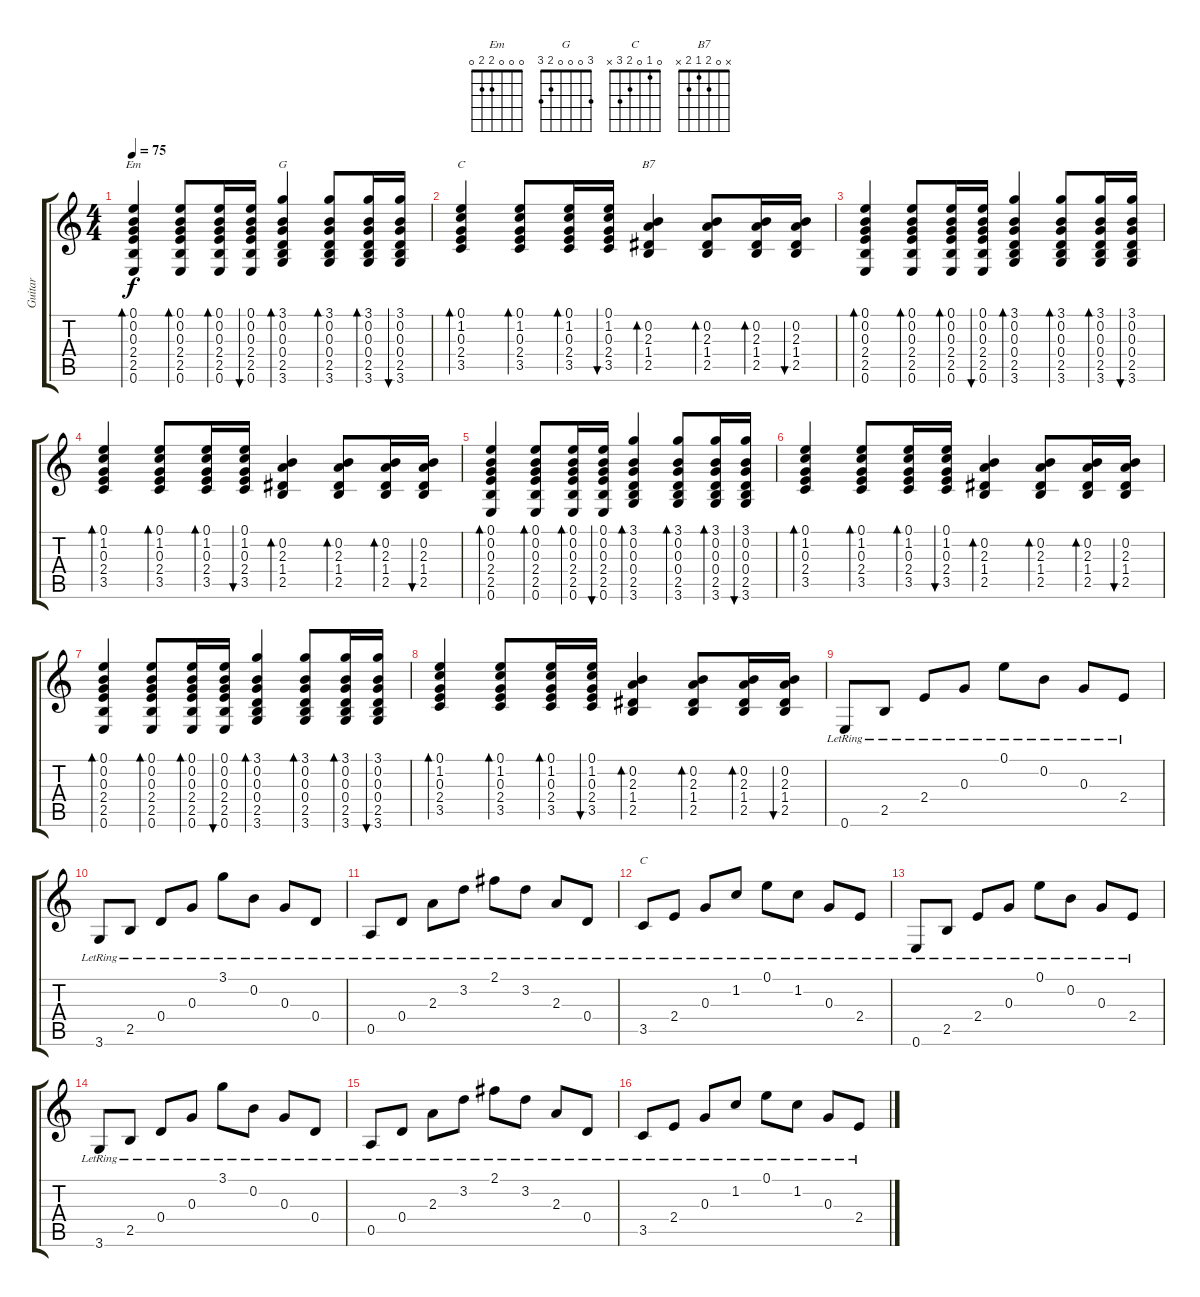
\track ("Guitar" "Guitar") {instrument electricguitarjazz}
\staff {score tabs}
\tuning (E4 B3 G3 D3 A2 E2) {hide}
\chord ("Em" 0 0 0 2 2 0)
\chord ("G" 3 0 0 0 2 3)
\chord ("C" x 1 0 2 3 x)
\chord ("B7" x 0 2 1 2 x)
\chord ("C" 0 1 0 2 3 x)
\ts (4 4)
\tempo 75
\clef g2
\ks c
(0.1 0.2 0.3 2.4 2.5 0.6).4{bd 30 ch "Em" dy f instrument electricguitarjazz} (0.1 0.2 0.3 2.4 2.5 0.6).8{bd 30} (0.1 0.2 0.3 2.4 2.5 0.6).16{bd 30} (0.1 0.2 0.3 2.4 2.5 0.6).16{bu 30} (3.1 0.2 0.3 0.4 2.5 3.6).4{bd 30 ch "G"} (3.1 0.2 0.3 0.4 2.5 3.6).8{bd 30} (3.1 0.2 0.3 0.4 2.5 3.6).16{bd 30} (3.1 0.2 0.3 0.4 2.5 3.6).16{bu 30} |
(0.1 1.2 0.3 2.4 3.5).4{bd 30 ch "C"} (0.1 1.2 0.3 2.4 3.5).8{bd 30} (0.1 1.2 0.3 2.4 3.5).16{bd 30} (0.1 1.2 0.3 2.4 3.5).16{bu 30} (0.2 2.3 1.4 2.5).4{bd 30 ch "B7"} (0.2 2.3 1.4 2.5).8{bd 30} (0.2 2.3 1.4 2.5).16{bd 30} (0.2 2.3 1.4 2.5).16{bu 30} |
(0.1 0.2 0.3 2.4 2.5 0.6).4{bd 30} (0.1 0.2 0.3 2.4 2.5 0.6).8{bd 30} (0.1 0.2 0.3 2.4 2.5 0.6).16{bd 30} (0.1 0.2 0.3 2.4 2.5 0.6).16{bu 30} (3.1 0.2 0.3 0.4 2.5 3.6).4{bd 30} (3.1 0.2 0.3 0.4 2.5 3.6).8{bd 30} (3.1 0.2 0.3 0.4 2.5 3.6).16{bd 30} (3.1 0.2 0.3 0.4 2.5 3.6).16{bu 30} |
(0.1 1.2 0.3 2.4 3.5).4{bd 30} (0.1 1.2 0.3 2.4 3.5).8{bd 30} (0.1 1.2 0.3 2.4 3.5).16{bd 30} (0.1 1.2 0.3 2.4 3.5).16{bu 30} (0.2 2.3 1.4 2.5).4{bd 30} (0.2 2.3 1.4 2.5).8{bd 30} (0.2 2.3 1.4 2.5).16{bd 30} (0.2 2.3 1.4 2.5).16{bu 30} |
(0.1 0.2 0.3 2.4 2.5 0.6).4{bd 30} (0.1 0.2 0.3 2.4 2.5 0.6).8{bd 30} (0.1 0.2 0.3 2.4 2.5 0.6).16{bd 30} (0.1 0.2 0.3 2.4 2.5 0.6).16{bu 30} (3.1 0.2 0.3 0.4 2.5 3.6).4{bd 30} (3.1 0.2 0.3 0.4 2.5 3.6).8{bd 30} (3.1 0.2 0.3 0.4 2.5 3.6).16{bd 30} (3.1 0.2 0.3 0.4 2.5 3.6).16{bu 30} |
(0.1 1.2 0.3 2.4 3.5).4{bd 30} (0.1 1.2 0.3 2.4 3.5).8{bd 30} (0.1 1.2 0.3 2.4 3.5).16{bd 30} (0.1 1.2 0.3 2.4 3.5).16{bu 30} (0.2 2.3 1.4 2.5).4{bd 30} (0.2 2.3 1.4 2.5).8{bd 30} (0.2 2.3 1.4 2.5).16{bd 30} (0.2 2.3 1.4 2.5).16{bu 30} |
(0.1 0.2 0.3 2.4 2.5 0.6).4{bd 30} (0.1 0.2 0.3 2.4 2.5 0.6).8{bd 30} (0.1 0.2 0.3 2.4 2.5 0.6).16{bd 30} (0.1 0.2 0.3 2.4 2.5 0.6).16{bu 30} (3.1 0.2 0.3 0.4 2.5 3.6).4{bd 30} (3.1 0.2 0.3 0.4 2.5 3.6).8{bd 30} (3.1 0.2 0.3 0.4 2.5 3.6).16{bd 30} (3.1 0.2 0.3 0.4 2.5 3.6).16{bu 30} |
(0.1 1.2 0.3 2.4 3.5).4{bd 30} (0.1 1.2 0.3 2.4 3.5).8{bd 30} (0.1 1.2 0.3 2.4 3.5).16{bd 30} (0.1 1.2 0.3 2.4 3.5).16{bu 30} (0.2 2.3 1.4 2.5).4{bd 30} (0.2 2.3 1.4 2.5).8{bd 30} (0.2 2.3 1.4 2.5).16{bd 30} (0.2 2.3 1.4 2.5).16{bu 30} |
0.6{lr}.8 2.5{lr}.8 2.4{lr}.8 0.3{lr}.8 0.1{lr}.8 0.2{lr}.8 0.3{lr}.8 2.4{lr}.8 |
3.6{lr}.8 2.5{lr}.8 0.4{lr}.8 0.3{lr}.8 3.1{lr}.8 0.2{lr}.8 0.3{lr}.8 0.4{lr}.8 |
0.5{lr}.8 0.4{lr}.8 2.3{lr}.8 3.2{lr}.8 2.1{lr}.8 3.2{lr}.8 2.3{lr}.8 0.4{lr}.8 |
3.5{lr}.8{ch "C"} 2.4{lr}.8 0.3{lr}.8 1.2{lr}.8 0.1{lr}.8 1.2{lr}.8 0.3{lr}.8 2.4{lr}.8 |
0.6{lr}.8 2.5{lr}.8 2.4{lr}.8 0.3{lr}.8 0.1{lr}.8 0.2{lr}.8 0.3{lr}.8 2.4{lr}.8 |
3.6{lr}.8 2.5{lr}.8 0.4{lr}.8 0.3{lr}.8 3.1{lr}.8 0.2{lr}.8 0.3{lr}.8 0.4{lr}.8 |
0.5{lr}.8 0.4{lr}.8 2.3{lr}.8 3.2{lr}.8 2.1{lr}.8 3.2{lr}.8 2.3{lr}.8 0.4{lr}.8 |
3.5{lr}.8 2.4{lr}.8 0.3{lr}.8 1.2{lr}.8 0.1{lr}.8 1.2{lr}.8 0.3{lr}.8 2.4{lr}.8
